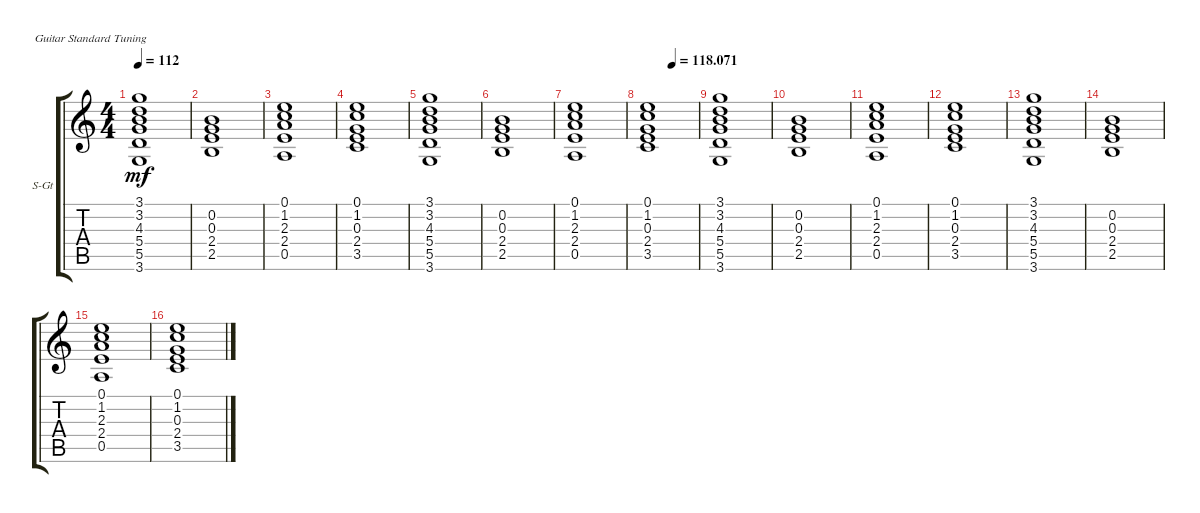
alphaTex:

\defaultSystemsLayout 4
\bracketExtendMode groupsimilarinstruments
\firstSystemTrackNameOrientation horizontal
\otherSystemsTrackNameOrientation horizontal
\track ("Steel Guitar" "S-Gt") {instrument acousticguitarsteel}
\staff {score tabs}
\tuning (E4 B3 G3 D3 A2 E2)
\ts (4 4)
\tempo 112
\clef g2
\ks c
(3.6 5.5 5.4 4.3 3.2 3.1).1{dy mf} |
(2.4 0.3 0.2 2.5).1 |
(0.5 2.4 2.3 1.2 0.1).1 |
(3.5 2.4 0.3 1.2 0.1).1 |
(3.6 5.5 5.4 4.3 3.2 3.1).1 |
(2.4 0.3 0.2 2.5).1 |
(0.5 2.4 2.3 1.2 0.1).1 |
\tempo (118.071 0.5)
(3.5 2.4 0.3 1.2 0.1).1 |
(3.6 5.5 5.4 4.3 3.2 3.1).1 |
(2.4 0.3 0.2 2.5).1 |
(0.5 2.4 2.3 1.2 0.1).1 |
(3.5 2.4 0.3 1.2 0.1).1 |
(3.6 5.5 5.4 4.3 3.2 3.1).1 |
(2.4 0.3 0.2 2.5).1 |
(0.5 2.4 2.3 1.2 0.1).1 |
(3.5 2.4 0.3 1.2 0.1).1
